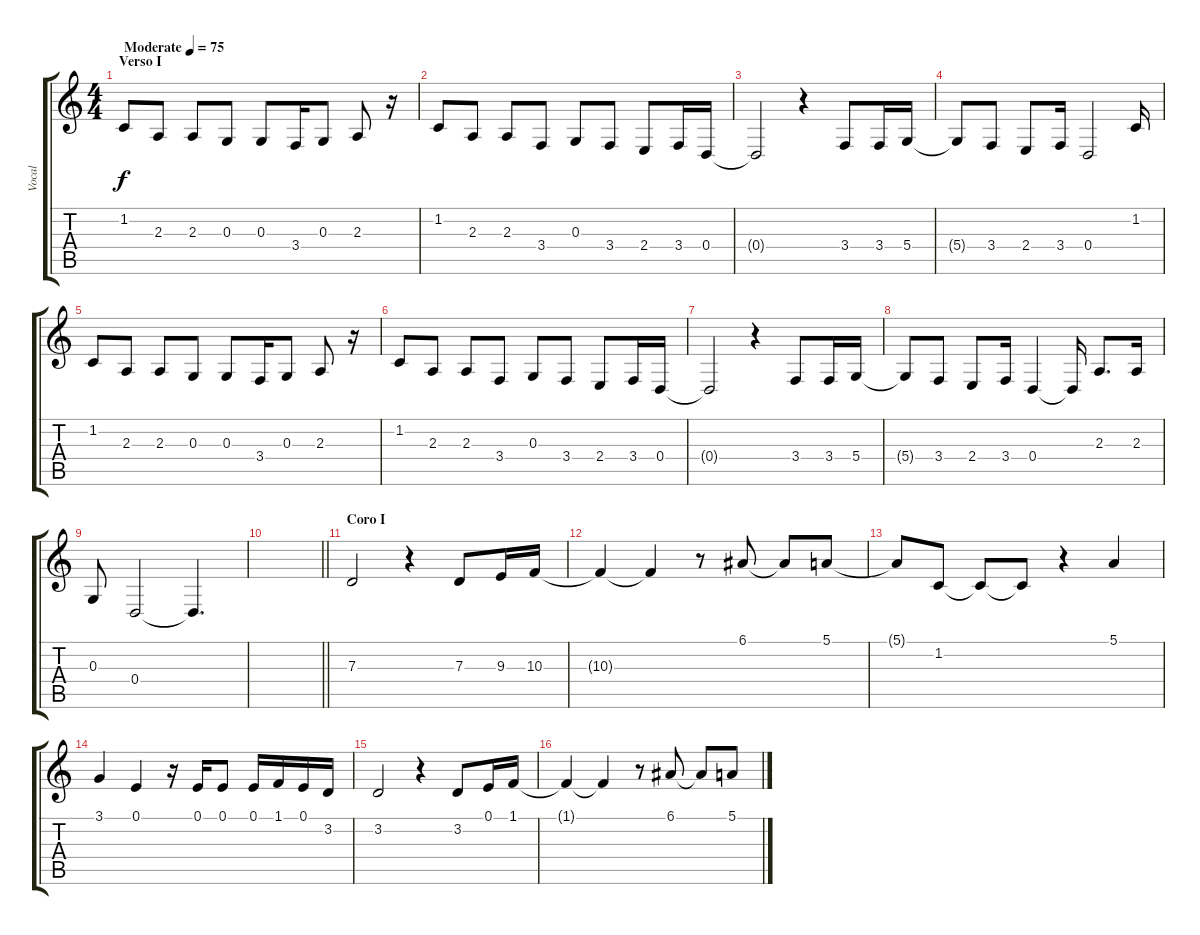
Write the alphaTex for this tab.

\track ("Vocal" "Vocal") {instrument clarinet}
\staff {score tabs}
\tuning (E4 B3 G3 D3 A2 E2) {hide}
\ts (4 4)
\section ("" "Verso I")
\tempo (75 "Moderate")
\clef g2
\ks c
1.2.8{dy f instrument clarinet} 2.3.8 2.3.8 0.3.8 0.3.8 3.4.16 0.3.8 2.3.8 r.16 |
1.2.8 2.3.8 2.3.8 3.4.8 0.3.8 3.4.8 2.4.8 3.4.16 0.4.16 |
0.4{t}.2 r.4 3.4.8 3.4.16 5.4.16 |
5.4{t}.8 3.4.8 2.4.8 3.4.16 0.4.2 1.2.16 |
1.2.8 2.3.8 2.3.8 0.3.8 0.3.8 3.4.16 0.3.8 2.3.8 r.16 |
1.2.8 2.3.8 2.3.8 3.4.8 0.3.8 3.4.8 2.4.8 3.4.16 0.4.16 |
0.4{t}.2 r.4 3.4.8 3.4.16 5.4.16 |
5.4{t}.8 3.4.8 2.4.8 3.4.16 0.4.4 0.4{t}.16 2.3.8{d} 2.3.16 |
0.3.8 0.4.2 0.4{t}.4{d} |
\barLineRight lightlight
|
\section ("" "Coro I")
7.3.2 r.4 7.3.8 9.3.16 10.3.16 |
10.3{t}.4 10.3{t}.4 r.8 6.1.8 6.1{t}.8 5.1.8 |
5.1{t}.8 1.2.8 1.2{t}.8 1.2{t}.8 r.4 5.1.4 |
3.1.4 0.1.4 r.16 0.1.16 0.1.8 0.1.16 1.1.16 0.1.16 3.2.16 |
3.2.2 r.4 3.2.8 0.1.16 1.1.16 |
1.1{t}.4 1.1{t}.4 r.8 6.1.8 6.1{t}.8 5.1.8
